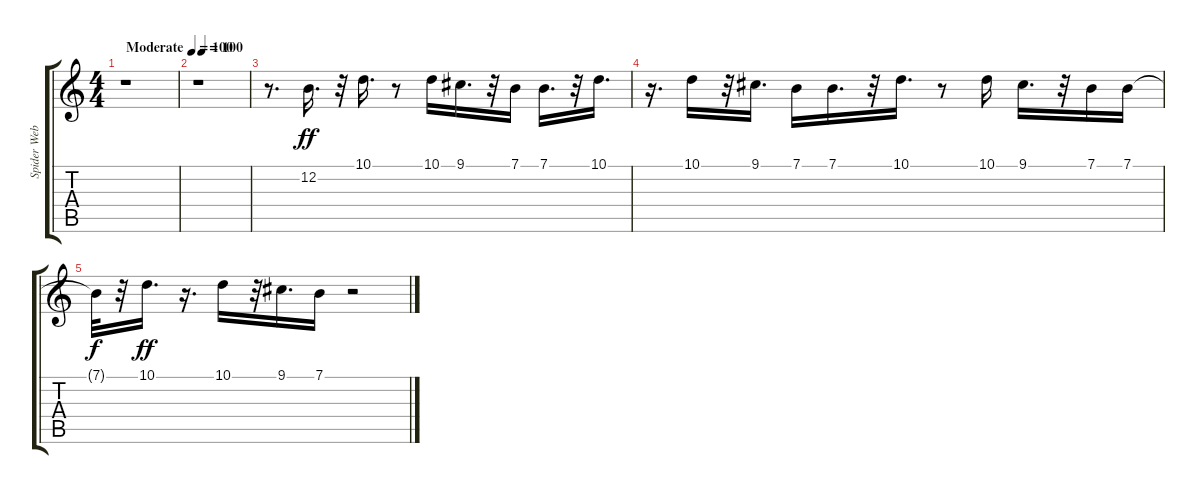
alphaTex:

\track ("Spider Webb" "Spider Web") {instrument drawbarorgan}
\staff {score tabs}
\tuning (E4 B3 G3 D3 A2 E2) {hide}
\ts (4 4)
\tempo (100 "Moderate")
\clef g2
\ks c
r.1{dy ff instrument drawbarorgan} |
\tempo (100 0.09375)
r.1 |
r.8{d} 12.2.16{d} r.32 10.1.16{d} r.8 10.1.16 9.1.16{d} r.32 7.1.16 7.1.16{d} r.32 10.1.16{d} |
r.16{d} 10.1.16 r.32 9.1.16{d} 7.1.16 7.1.16{d} r.32 10.1.16{d} r.8 10.1.16 9.1.16{d} r.32 7.1.16 7.1.16 |
7.1{t}.32{dy f} r.32 10.1.16{d dy ff} r.16{d} 10.1.16 r.32 9.1.16{d} 7.1.16 r.2
